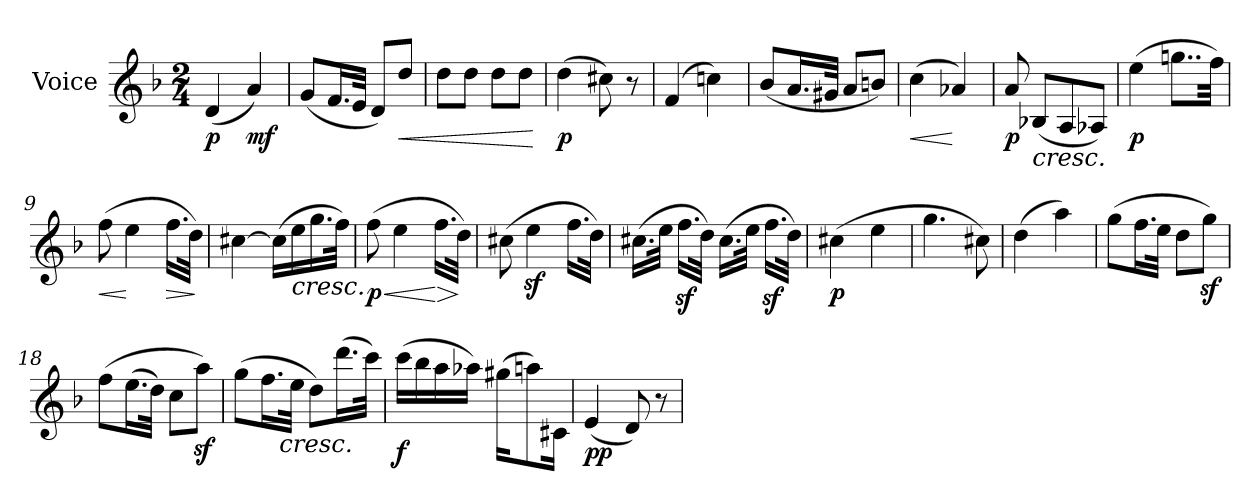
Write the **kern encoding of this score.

**kern	**dynam
*part1	*part1
*staff1	*staff1
*I"Voice	*
*clefG2	*
*k[b-]	*
*F:	*
*M2/4	*
*MM120	*
=	=
!	!LO:DY:b
(<4d/	p
!	!LO:DY:b
4a/)	mf
=1	=1
(<8g/L	.
16.f/L	.
32e/JJk	.
8d/L)	.
!	!LO:HP:b
8dd/J	<
=2	=2
8dd\L	.
8dd\J	.
8dd\L	.
8dd\J	.
.	[
=3	=3
!	!LO:DY:b
(>4dd\	p
8cc#X\)	.
8r	.
=4	=4
(>4f/	.
4ccn\)	.
=5	=5
(<8b-/L	.
16.a/L	.
32g#X/JJk	.
8a/L	.
8bn/J)	.
!!LO:LB:g=z
=6	=6
!	!LO:HP:b
(>4cc\	<
4a-Xi/)	[
=7	=7
!	!LO:DY:b
8a/	p
!LO:TX:b:i:t=cresc.	!
(<8B-X/L	.
8A/	.
8A-Xi/J)	.
=8	=8
!	!LO:DY:b
(>4ee\	p
8..ggn\L	.
32ff\Jkk)	.
=9	=9
!	!LO:HP:b
(>8ff\	<
4ee\	[
!	!LO:HP:b
16.ff\LL	>
32dd\JJk)	.
.	]
=10	=10
[4cc#X\	.
(>16cc#\LL]	.
!LO:TX:b:i:t=cresc.	!
16ee\	.
16.gg\	.
32ff\JJk)	.
!!LO:LB:g=z
=11	=11
!	!LO:HP:b
!	!LO:DY:n=1:b
(>8ff\	< p
4ee\	.
!	!LO:HP:n=1:b
16.ff\LL	[ >
32dd\JJk)	]
=12	=12
(>8cc#X\	.
4eez<\	.
16.ff\LL	.
32dd\JJk)	.
=13	=13
(>16.cc#X\LL	.
32ee\JJk	.
16.ffz<\LL	.
32dd\JJk)	.
(>16.cc#\LL	.
32ee\JJk	.
16.ffz<\LL	.
32dd\JJk)	.
=14	=14
!	!LO:DY:b
(>4cc#X\	p
4ee\	.
=15	=15
4.gg\	.
8cc#\)	.
!!LO:LB:g=z
=16	=16
(>4dd\	.
4aa\)	.
=17	=17
(>8gg\L	.
16.ff\L	.
32ee\JJk	.
8dd\L	.
8ggz<\J)	.
=18	=18
(>8ff\L	.
(<16.ee\L	.
32dd\JJk)	.
8cc\L	.
8aaz<\J)	.
=19	=19
*^	*
(>8gg\L	8.ryy	.
16.ff\L	.	.
!	!LO:TX:b:i:t=cresc.	!
.	4ryy	.
32ee\JJk	.	.
8dd\L)	.	.
(>16.ddd\L	.	.
.	16ryy	.
32ccc\JJk)	.	.
=20	=20	=20
!	!	!LO:DY:b
*v	*v	*
(>16ccc\LL	f
16bb-\	.
16aa\	.
16aa-Xi\JJ)	.
(>16gg#\KL	.
8aa\)	.
16c#X\Jk	.
=21	=21
!	!LO:DY:b
!	!LO:DY:n=1:b
(<4e/	p p
8d/)	.
8r	.
=	=
*-	*-
